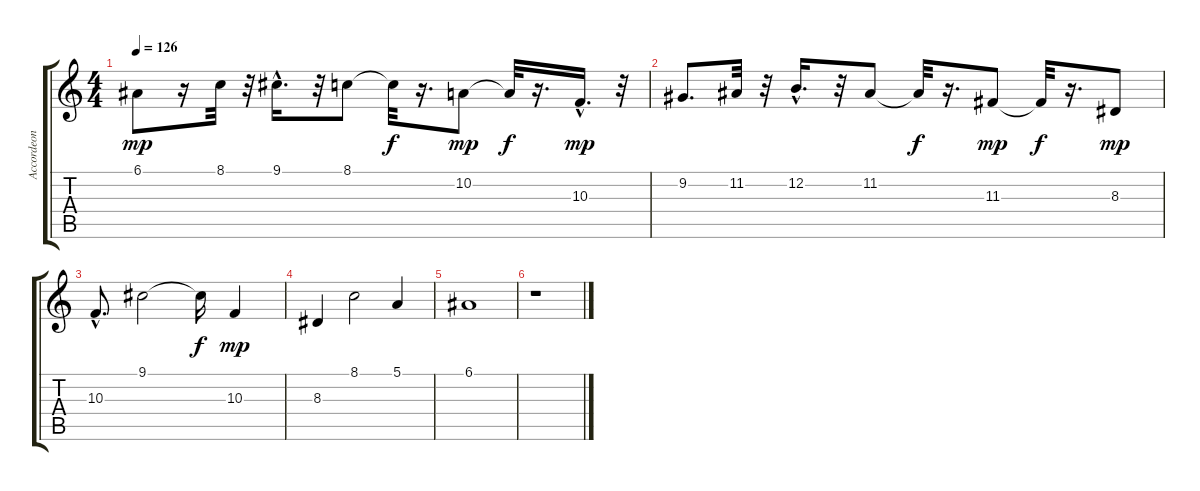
\track ("Accordeon" "Accordeon") {instrument tangoaccordion}
\staff {score tabs}
\tuning (E4 B3 G3 D3 A2 E2) {hide}
\ts (4 4)
\tempo 126
\clef g2
\ks c
6.1.8{dy mp} r.16 8.1.32 r.32 9.1{hac}.16{d} r.32 8.1.8 8.1{t}.32{dy f} r.16{d} 10.2.8{dy mp} 10.2{t}.32{dy f} r.16{d} 10.3{hac}.16{d dy mp} r.32 |
9.2.8{d} 11.2.32 r.32 12.2{hac}.16{d} r.32 11.2.8 11.2{t}.32{dy f} r.16{d} 11.3.8{dy mp} 11.3{t}.32{dy f} r.16{d} 8.3.8{dy mp} |
10.3{hac}.8{d} 9.1.2 9.1{t}.16{dy f} 10.3.4{dy mp} |
8.3.4 8.1.2 5.1.4 |
6.1.1 |
r.1
